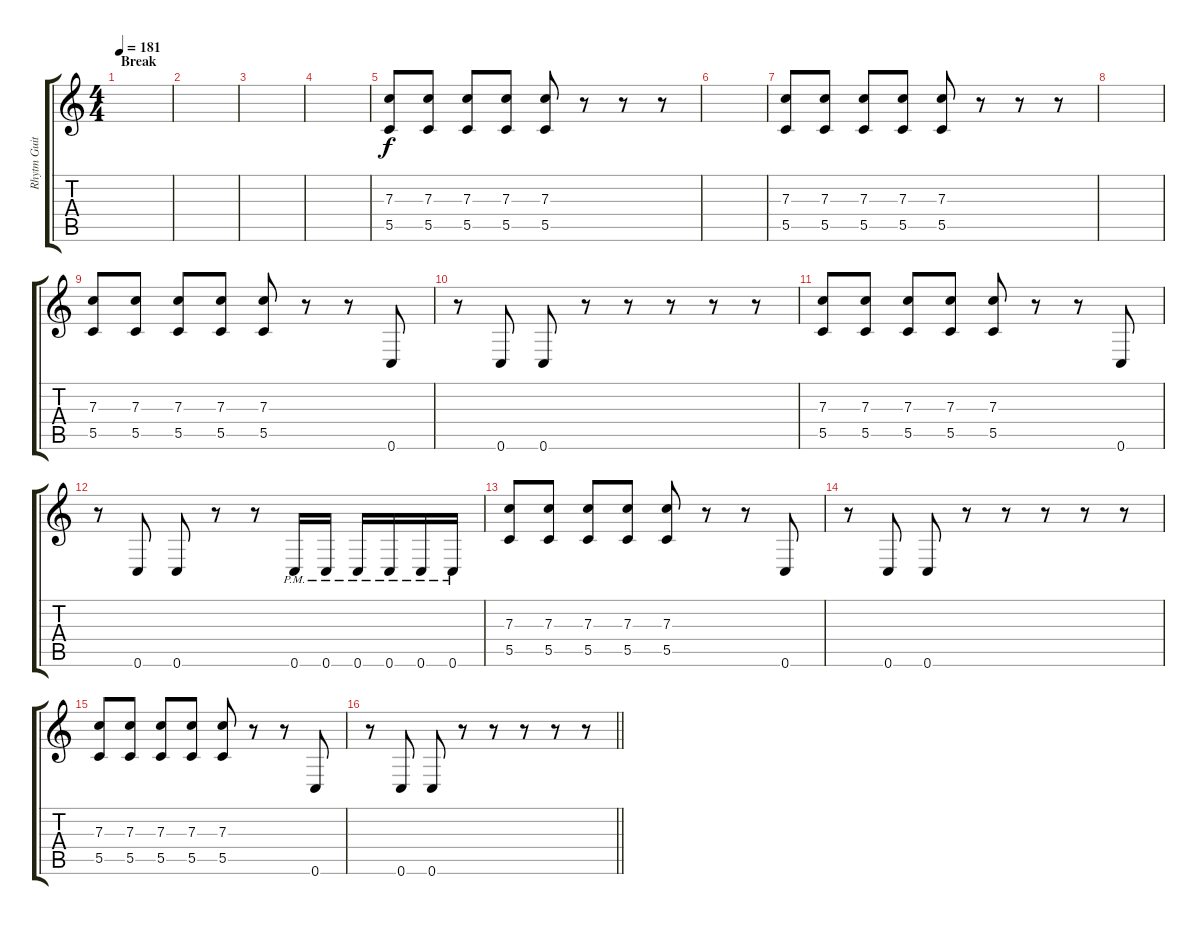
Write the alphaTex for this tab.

\track ("Rhytm Guitar [L]" "Rhytm Guit") {instrument distortionguitar}
\staff {score tabs}
\tuning (D4 A3 F3 C3 G2 C2) {hide}
\ts (4 4)
\section ("" "Break")
\tempo 181
\clef g2
\ks c
|
|
|
|
(7.3 5.5).8 (7.3 5.5).8 (7.3 5.5).8 (7.3 5.5).8 (7.3 5.5).8 r.8 r.8 r.8 |
|
(7.3 5.5).8 (7.3 5.5).8 (7.3 5.5).8 (7.3 5.5).8 (7.3 5.5).8 r.8 r.8 r.8 |
|
(7.3 5.5).8 (7.3 5.5).8 (7.3 5.5).8 (7.3 5.5).8 (7.3 5.5).8 r.8 r.8 0.6.8 |
r.8 0.6.8 0.6.8 r.8 r.8 r.8 r.8 r.8 |
(7.3 5.5).8 (7.3 5.5).8 (7.3 5.5).8 (7.3 5.5).8 (7.3 5.5).8 r.8 r.8 0.6.8 |
r.8 0.6.8 0.6.8 r.8 r.8 0.6{pm}.16 0.6{pm}.16 0.6{pm}.16 0.6{pm}.16 0.6{pm}.16 0.6{pm}.16 |
(7.3 5.5).8 (7.3 5.5).8 (7.3 5.5).8 (7.3 5.5).8 (7.3 5.5).8 r.8 r.8 0.6.8 |
r.8 0.6.8 0.6.8 r.8 r.8 r.8 r.8 r.8 |
(7.3 5.5).8 (7.3 5.5).8 (7.3 5.5).8 (7.3 5.5).8 (7.3 5.5).8 r.8 r.8 0.6.8 |
\barLineRight lightlight
r.8 0.6.8 0.6.8 r.8 r.8 r.8 r.8 r.8
